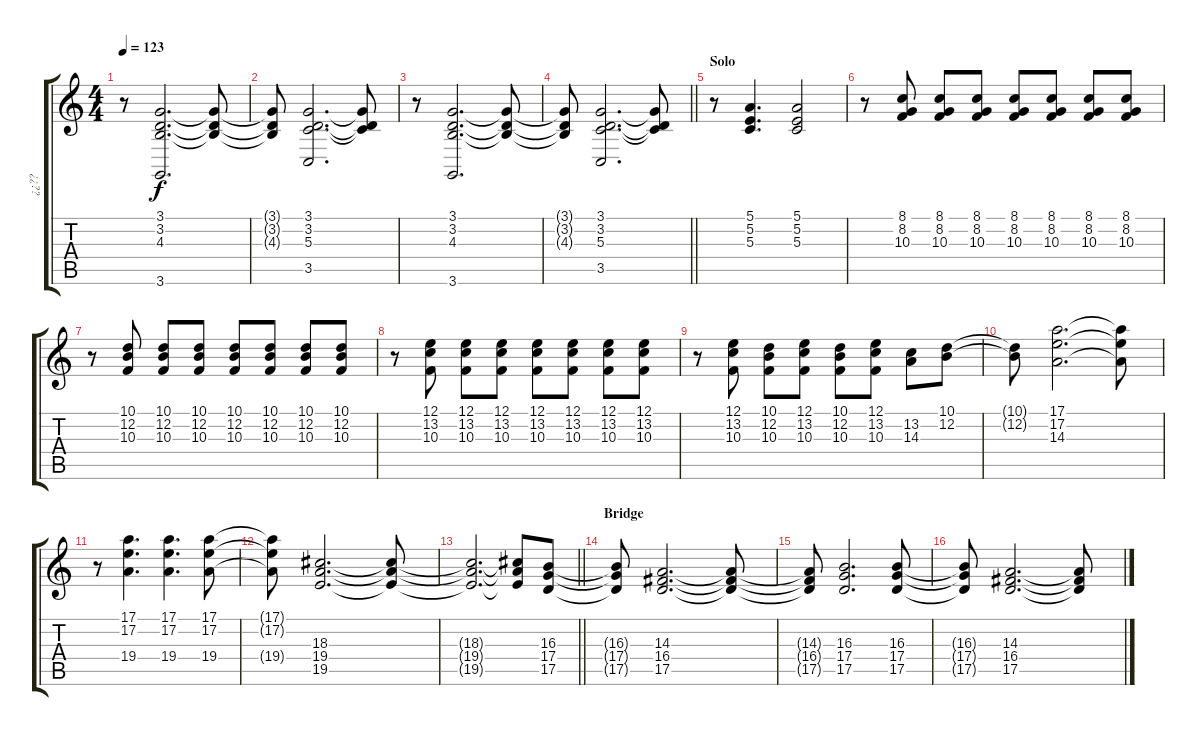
\track ("¿¿??" "¿¿??") {instrument acousticgrandpiano}
\staff {score tabs}
\tuning (E4 B3 G3 D3 A2 E2) {hide}
\ts (4 4)
\tempo 123
\clef g2
\ks c
r.8{dy f} (3.1 3.2 4.3 3.6).2{d volume 12} (3.1{t} 3.2{t} 4.3{t}).8 |
(3.1{t} 3.2{t} 4.3{t}).8 (3.1 3.2 5.3 3.5).2{d} (3.1{t} 3.2{t} 5.3{t}).8 |
r.8 (3.1 3.2 4.3 3.6).2{d volume 12} (3.1{t} 3.2{t} 4.3{t}).8 |
\barLineRight lightlight
(3.1{t} 3.2{t} 4.3{t}).8 (3.1 3.2 5.3 3.5).2{d} (3.1{t} 3.2{t} 5.3{t}).8 |
\section ("" "Solo")
r.8{volume 13} (5.1 5.2 5.3).4{d} (5.1 5.2 5.3).2 |
r.8 (8.1 8.2 10.3).8 (8.1 8.2 10.3).8 (8.1 8.2 10.3).8 (8.1 8.2 10.3).8 (8.1 8.2 10.3).8 (8.1 8.2 10.3).8 (8.1 8.2 10.3).8 |
r.8 (10.1 12.2 10.3).8 (10.1 12.2 10.3).8 (10.1 12.2 10.3).8 (10.1 12.2 10.3).8 (10.1 12.2 10.3).8 (10.1 12.2 10.3).8 (10.1 12.2 10.3).8 |
r.8 (12.1 13.2 10.3).8 (12.1 13.2 10.3).8 (12.1 13.2 10.3).8 (12.1 13.2 10.3).8 (12.1 13.2 10.3).8 (12.1 13.2 10.3).8 (12.1 13.2 10.3).8 |
r.8 (12.1 13.2 10.3).8 (10.1 12.2 10.3).8 (12.1 13.2 10.3).8 (10.1 12.2 10.3).8 (12.1 13.2 10.3).8 (13.2 14.3).8 (10.1 12.2).8 |
(10.1{t} 12.2{t}).8 (17.1 17.2 14.3).2{d} (17.1{t} 17.2{t} 14.3{t}).8 |
r.8 (17.1 17.2 19.4).4{d} (17.1 17.2 19.4).4{d} (17.1 17.2 19.4).8 |
(17.1{t} 17.2{t} 19.4{t}).8 (18.3 19.4 19.5).2{d} (18.3{t} 19.4{t} 19.5{t}).8 |
\barLineRight lightlight
(18.3{t} 19.4{t} 19.5{t}).2{d} (18.3{t} 19.4{t} 19.5{t}).8 (16.3 17.4 17.5).8 |
\section ("" "Bridge")
(16.3{t} 17.4{t} 17.5{t}).8 (14.3 16.4 17.5).2{d} (14.3{t} 16.4{t} 17.5{t}).8 |
(14.3{t} 16.4{t} 17.5{t}).8 (16.3 17.4 17.5).2{d} (16.3 17.4 17.5).8 |
(16.3{t} 17.4{t} 17.5{t}).8 (14.3 16.4 17.5).2{d} (14.3{t} 16.4{t} 17.5{t}).8
